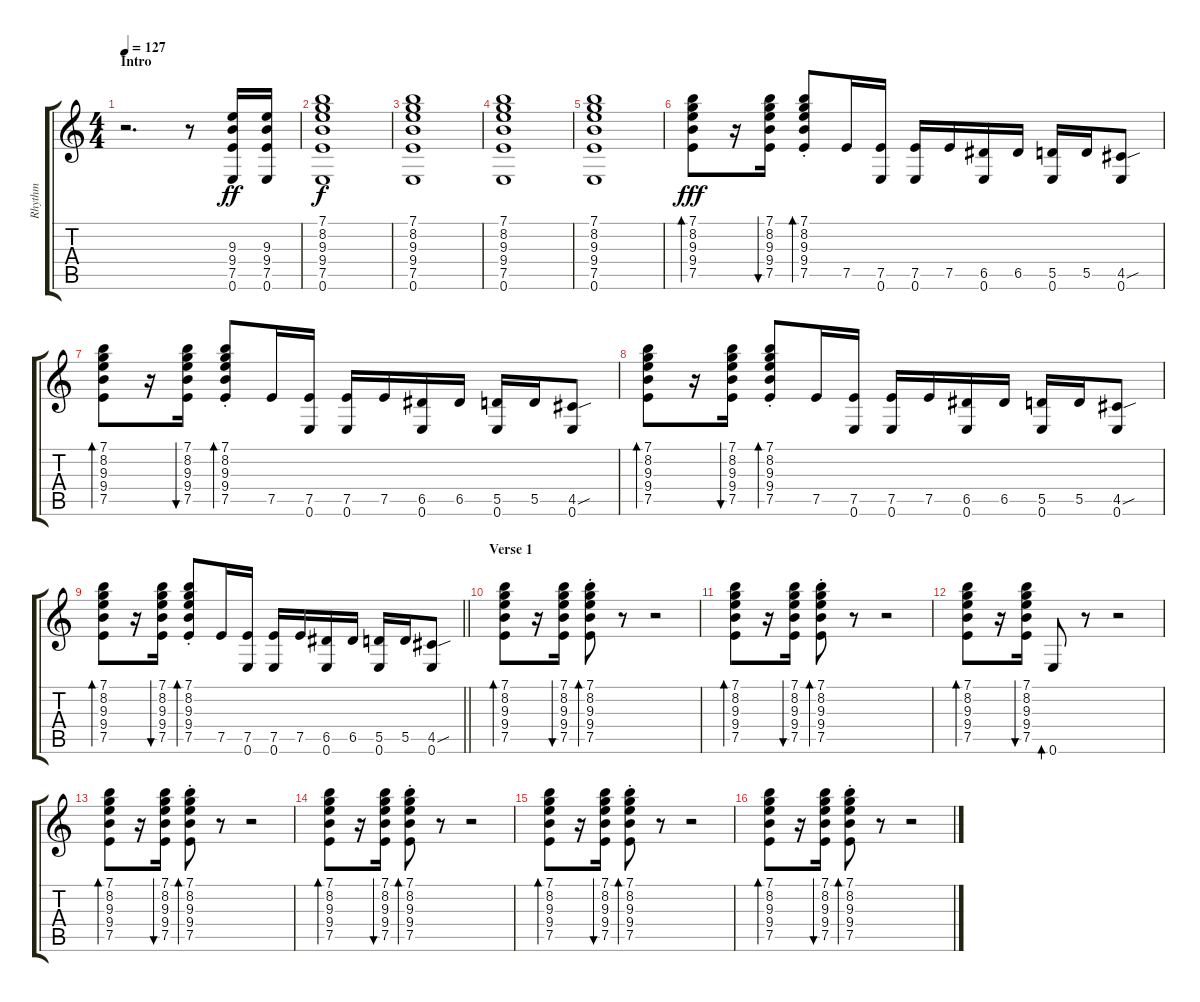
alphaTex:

\track ("Rhythm" "Rhythm") {instrument electricguitarclean}
\staff {score tabs}
\tuning (E4 B3 G3 D3 A2 E2) {hide}
\ts (4 4)
\section ("" "Intro")
\tempo 127
\clef g2
\ks c
r.2{d dy ff instrument electricguitarclean} r.8 (9.3 9.4 7.5 0.6).16 (9.3 9.4 7.5 0.6).16 |
(7.1 8.2 9.3 9.4 7.5 0.6).1{dy f} |
(7.1 8.2 9.3 9.4 7.5 0.6).1 |
(7.1 8.2 9.3 9.4 7.5 0.6).1 |
(7.1 8.2 9.3 9.4 7.5 0.6).1 |
(7.1 8.2 9.3 9.4 7.5).8{bd 60 dy fff} r.16 (7.1 8.2 9.3 9.4 7.5).16{bu 60} (7.1{st} 8.2{st} 9.3{st} 9.4{st} 7.5{st}).8{bd 60} 7.5.16 (7.5 0.6).16 (7.5 0.6).16 7.5.16 (6.5 0.6).16 6.5.16 (5.5 0.6).16 5.5.16 (4.5{sou} 0.6).8 |
(7.1 8.2 9.3 9.4 7.5).8{bd 60} r.16 (7.1 8.2 9.3 9.4 7.5).16{bu 60} (7.1{st} 8.2{st} 9.3{st} 9.4{st} 7.5{st}).8{bd 60} 7.5.16 (7.5 0.6).16 (7.5 0.6).16 7.5.16 (6.5 0.6).16 6.5.16 (5.5 0.6).16 5.5.16 (4.5{sou} 0.6).8 |
(7.1 8.2 9.3 9.4 7.5).8{bd 60} r.16 (7.1 8.2 9.3 9.4 7.5).16{bu 60} (7.1{st} 8.2{st} 9.3{st} 9.4{st} 7.5{st}).8{bd 60} 7.5.16 (7.5 0.6).16 (7.5 0.6).16 7.5.16 (6.5 0.6).16 6.5.16 (5.5 0.6).16 5.5.16 (4.5{sou} 0.6).8 |
\barLineRight lightlight
(7.1 8.2 9.3 9.4 7.5).8{bd 60} r.16 (7.1 8.2 9.3 9.4 7.5).16{bu 60} (7.1{st} 8.2{st} 9.3{st} 9.4{st} 7.5{st}).8{bd 60} 7.5.16 (7.5 0.6).16 (7.5 0.6).16 7.5.16 (6.5 0.6).16 6.5.16 (5.5 0.6).16 5.5.16 (4.5{sou} 0.6).8 |
\section ("" "Verse 1")
(7.1 8.2 9.3 9.4 7.5).8{bd 60 volume 15} r.16 (7.1 8.2 9.3 9.4 7.5).16{bu 60} (7.1{st} 8.2{st} 9.3{st} 9.4{st} 7.5{st}).8{bd 60} r.8 r.2 |
(7.1 8.2 9.3 9.4 7.5).8{bd 60} r.16 (7.1 8.2 9.3 9.4 7.5).16{bu 60} (7.1{st} 8.2{st} 9.3{st} 9.4{st} 7.5{st}).8{bd 60} r.8 r.2 |
(7.1 8.2 9.3 9.4 7.5).8{bd 60} r.16 (7.1 8.2 9.3 9.4 7.5).16{bu 60} 0.6.8{bd 60} r.8 r.2 |
(7.1 8.2 9.3 9.4 7.5).8{bd 60} r.16 (7.1 8.2 9.3 9.4 7.5).16{bu 60} (7.1{st} 8.2{st} 9.3{st} 9.4{st} 7.5{st}).8{bd 60} r.8 r.2 |
(7.1 8.2 9.3 9.4 7.5).8{bd 60} r.16 (7.1 8.2 9.3 9.4 7.5).16{bu 60} (7.1{st} 8.2{st} 9.3{st} 9.4{st} 7.5{st}).8{bd 60} r.8 r.2 |
(7.1 8.2 9.3 9.4 7.5).8{bd 60} r.16 (7.1 8.2 9.3 9.4 7.5).16{bu 60} (7.1{st} 8.2{st} 9.3{st} 9.4{st} 7.5{st}).8{bd 60} r.8 r.2 |
(7.1 8.2 9.3 9.4 7.5).8{bd 60} r.16 (7.1 8.2 9.3 9.4 7.5).16{bu 60} (7.1{st} 8.2{st} 9.3{st} 9.4{st} 7.5{st}).8{bd 60} r.8 r.2
